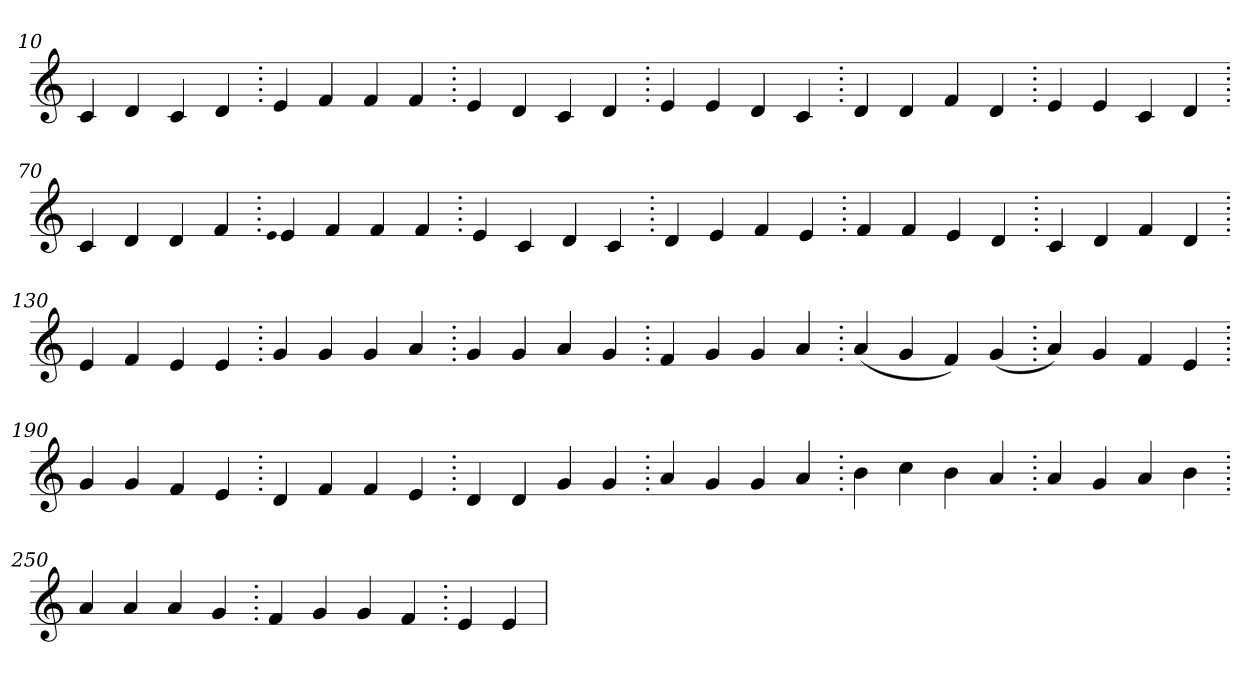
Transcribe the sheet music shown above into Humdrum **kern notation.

**kern
*part1
*staff1
*clefG2
=10.
4c
4d
4c
4d
=20.
4e
4f
4f
4f
=30.
4e
4d
4c
4d
=40.
4e
4e
4d
4c
=50.
4d
4d
4f
4d
=60.
4e
4e
4c
4d
=70.
4c
4d
4d
4f
=80.
qqe
4e
4f
4f
4f
=90.
4e
4c
4d
4c
=100.
4d
4e
4f
4e
=110.
4f
4f
4e
4d
=120.
4c
4d
4f
4d
=130.
4e
4f
4e
4e
=140.
4g
4g
4g
4a
=150.
4g
4g
4a
4g
=160.
4f
4g
4g
4a
=170.
(>4a
4g
4f)
(>4g
=180.
4a)
4g
4f
4e
=190.
4g
4g
4f
4e
=200.
4d
4f
4f
4e
=210.
4d
4d
4g
4g
=220.
4a
4g
4g
4a
=230.
4b
4cc
4b
4a
=240.
4a
4g
4a
4b
=250.
4a
4a
4a
4g
=260.
4f
4g
4g
4f
=270.
4e
4e
=
*-
